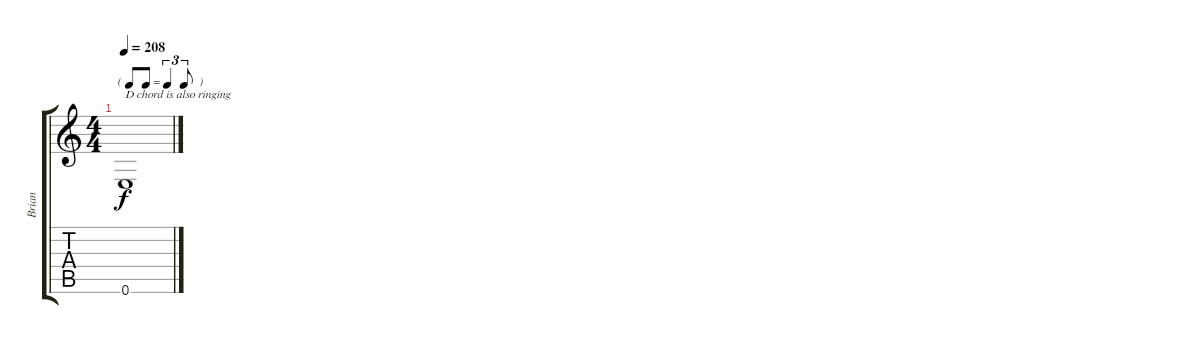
\track ("Brian" "Brian") {instrument electricguitarjazz}
\staff {score tabs}
\tuning (E4 B3 G3 D3 A2 E2) {hide}
\ts (4 4)
\tf triplet8th
\tempo 208
\clef g2
\ks c
0.6{t}.1{txt "D chord is also ringing" dy f}
